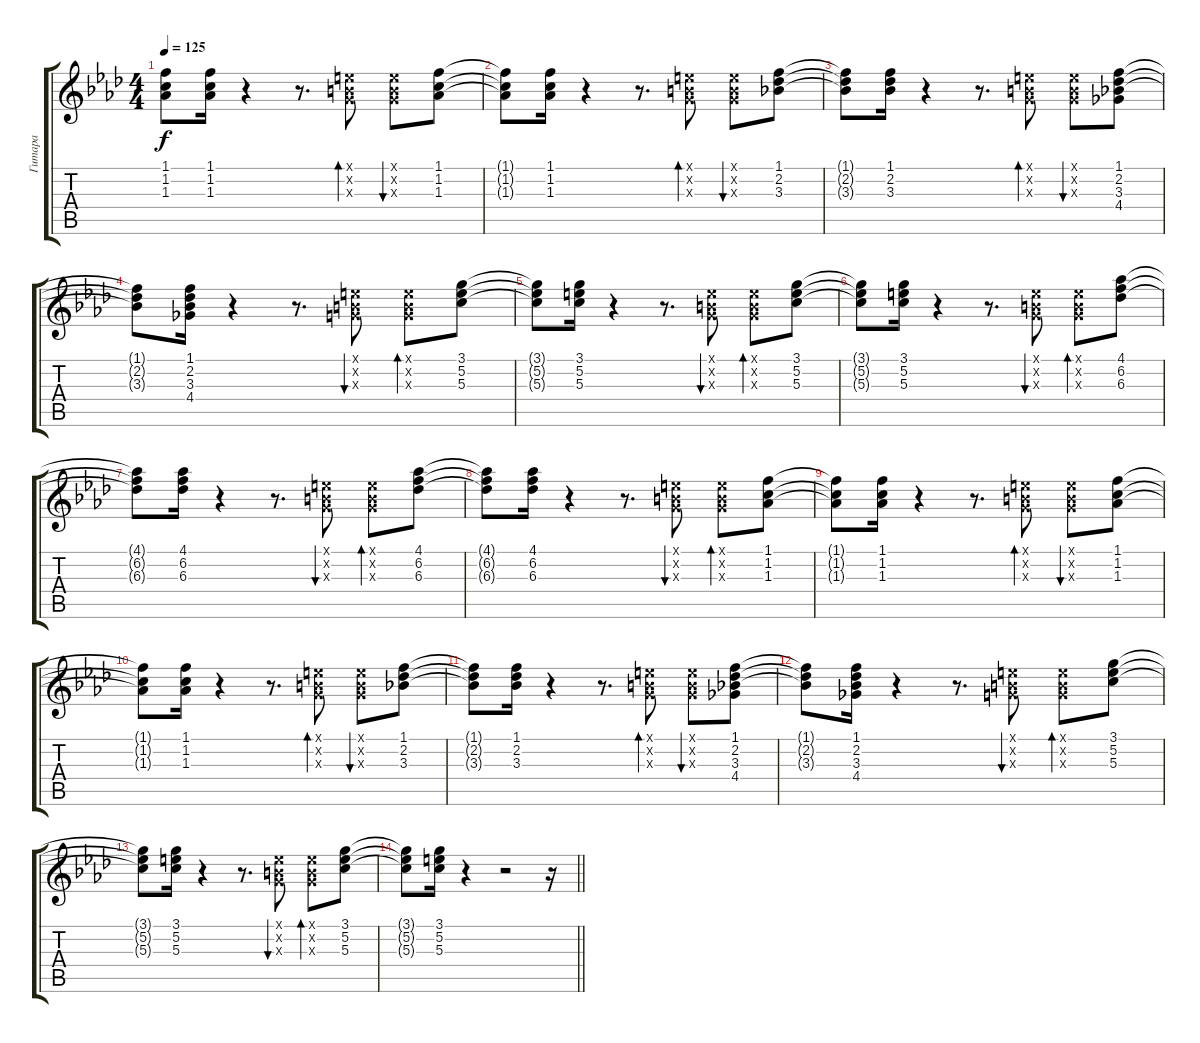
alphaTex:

\track ("Гитара" "Гитара") {solo instrument electricguitarclean}
\staff {score tabs}
\tuning (E4 B3 G3 D3 A2 E2) {hide}
\ts (4 4)
\tempo 125
\clef g2
\ks fminor
(1.1{t} 1.2{t} 1.3{t}).8{dy f} (1.1 1.2 1.3).16 r.4 r.8{d} (0.1{x} 0.2{x} 0.3{x}).8{bd 60} (0.1{x} 0.2{x} 0.3{x}).8{bu 60} (1.1 1.2 1.3).8 |
(1.1{t} 1.2{t} 1.3{t}).8 (1.1 1.2 1.3).16 r.4 r.8{d} (0.1{x} 0.2{x} 0.3{x}).8{bd 60} (0.1{x} 0.2{x} 0.3{x}).8{bu 60} (1.1 2.2 3.3).8 |
(1.1{t} 2.2{t} 3.3{t}).8 (1.1 2.2 3.3).16 r.4 r.8{d} (0.1{x} 0.2{x} 0.3{x}).8{bd 60} (0.1{x} 0.2{x} 0.3{x}).8{bu 60} (1.1 2.2 3.3 4.4).8 |
(1.1{t} 2.2{t} 3.3{t}).8 (1.1 2.2 3.3 4.4).16 r.4 r.8{d} (0.1{x} 0.2{x} 0.3{x}).8{bu 60} (0.1{x} 0.2{x} 0.3{x}).8{bd 60} (3.1 5.2 5.3).8 |
(3.1{t} 5.2{t} 5.3{t}).8 (3.1 5.2 5.3).16 r.4 r.8{d} (0.1{x} 0.2{x} 0.3{x}).8{bu 60} (0.1{x} 0.2{x} 0.3{x}).8{bd 60} (3.1 5.2 5.3).8 |
(3.1{t} 5.2{t} 5.3{t}).8 (3.1 5.2 5.3).16 r.4 r.8{d} (0.1{x} 0.2{x} 0.3{x}).8{bu 60} (0.1{x} 0.2{x} 0.3{x}).8{bd 60} (4.1 6.2 6.3).8 |
(4.1{t} 6.2{t} 6.3{t}).8 (4.1 6.2 6.3).16 r.4 r.8{d} (0.1{x} 0.2{x} 0.3{x}).8{bu 60} (0.1{x} 0.2{x} 0.3{x}).8{bd 60} (4.1 6.2 6.3).8 |
(4.1{t} 6.2{t} 6.3{t}).8 (4.1 6.2 6.3).16 r.4 r.8{d} (0.1{x} 0.2{x} 0.3{x}).8{bu 60} (0.1{x} 0.2{x} 0.3{x}).8{bd 60} (1.1 1.2 1.3).8 |
(1.1{t} 1.2{t} 1.3{t}).8 (1.1 1.2 1.3).16 r.4 r.8{d} (0.1{x} 0.2{x} 0.3{x}).8{bd 60} (0.1{x} 0.2{x} 0.3{x}).8{bu 60} (1.1 1.2 1.3).8 |
(1.1{t} 1.2{t} 1.3{t}).8 (1.1 1.2 1.3).16 r.4 r.8{d} (0.1{x} 0.2{x} 0.3{x}).8{bd 60} (0.1{x} 0.2{x} 0.3{x}).8{bu 60} (1.1 2.2 3.3).8 |
(1.1{t} 2.2{t} 3.3{t}).8 (1.1 2.2 3.3).16 r.4 r.8{d} (0.1{x} 0.2{x} 0.3{x}).8{bd 60} (0.1{x} 0.2{x} 0.3{x}).8{bu 60} (1.1 2.2 3.3 4.4).8 |
(1.1{t} 2.2{t} 3.3{t}).8 (1.1 2.2 3.3 4.4).16 r.4 r.8{d} (0.1{x} 0.2{x} 0.3{x}).8{bu 60} (0.1{x} 0.2{x} 0.3{x}).8{bd 60} (3.1 5.2 5.3).8 |
(3.1{t} 5.2{t} 5.3{t}).8 (3.1 5.2 5.3).16 r.4 r.8{d} (0.1{x} 0.2{x} 0.3{x}).8{bu 60} (0.1{x} 0.2{x} 0.3{x}).8{bd 60} (3.1 5.2 5.3).8 |
\barLineRight lightlight
(3.1{t} 5.2{t} 5.3{t}).8 (3.1 5.2 5.3).16 r.4 r.2 r.16
